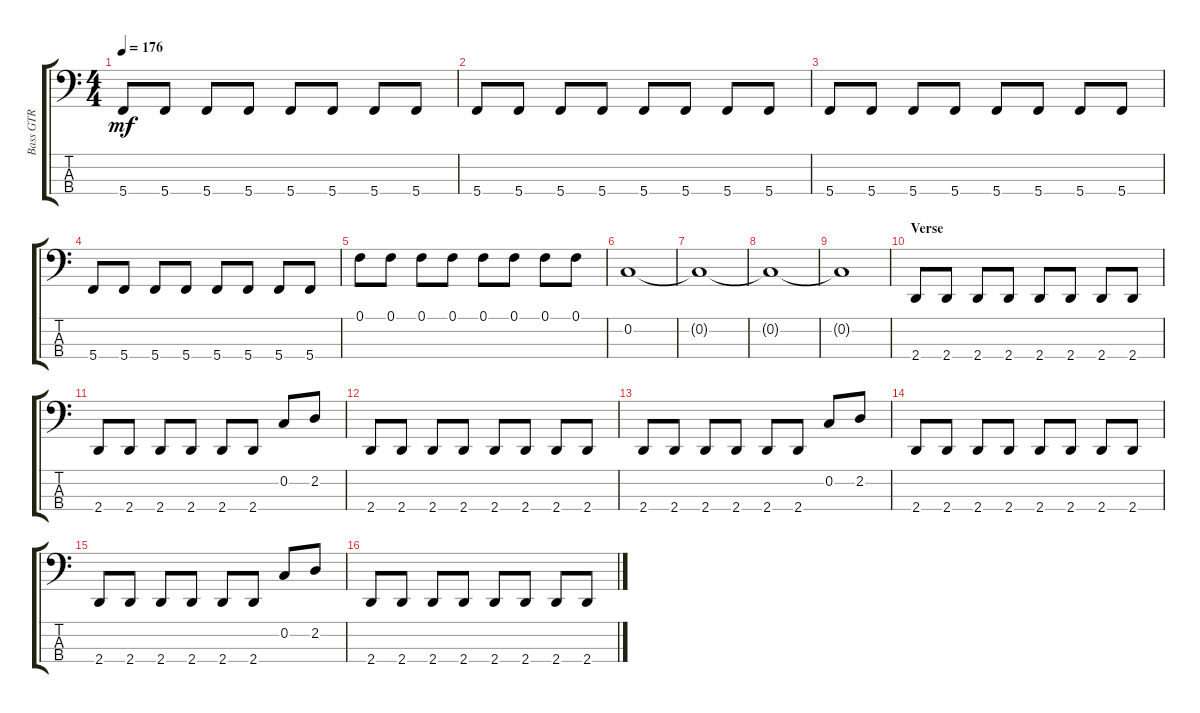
\track ("Bass GTR" "Bass GTR") {instrument electricbassfinger}
\staff {score tabs}
\tuning (F2 C2 G1 C1) {hide}
\ts (4 4)
\tempo 176
\clef f4
\ks aminor
5.4.8{dy mf} 5.4.8 5.4.8 5.4.8 5.4.8 5.4.8 5.4.8 5.4.8 |
5.4.8 5.4.8 5.4.8 5.4.8 5.4.8 5.4.8 5.4.8 5.4.8 |
5.4.8 5.4.8 5.4.8 5.4.8 5.4.8 5.4.8 5.4.8 5.4.8 |
5.4.8 5.4.8 5.4.8 5.4.8 5.4.8 5.4.8 5.4.8 5.4.8 |
0.1.8 0.1.8 0.1.8 0.1.8 0.1.8 0.1.8 0.1.8 0.1.8 |
0.2.1 |
0.2{t}.1 |
0.2{t}.1 |
0.2{t}.1 |
\section ("" "Verse")
2.4.8 2.4.8 2.4.8 2.4.8 2.4.8 2.4.8 2.4.8 2.4.8 |
2.4.8 2.4.8 2.4.8 2.4.8 2.4.8 2.4.8 0.2.8 2.2.8 |
2.4.8 2.4.8 2.4.8 2.4.8 2.4.8 2.4.8 2.4.8 2.4.8 |
2.4.8 2.4.8 2.4.8 2.4.8 2.4.8 2.4.8 0.2.8 2.2.8 |
2.4.8 2.4.8 2.4.8 2.4.8 2.4.8 2.4.8 2.4.8 2.4.8 |
2.4.8 2.4.8 2.4.8 2.4.8 2.4.8 2.4.8 0.2.8 2.2.8 |
2.4.8 2.4.8 2.4.8 2.4.8 2.4.8 2.4.8 2.4.8 2.4.8
